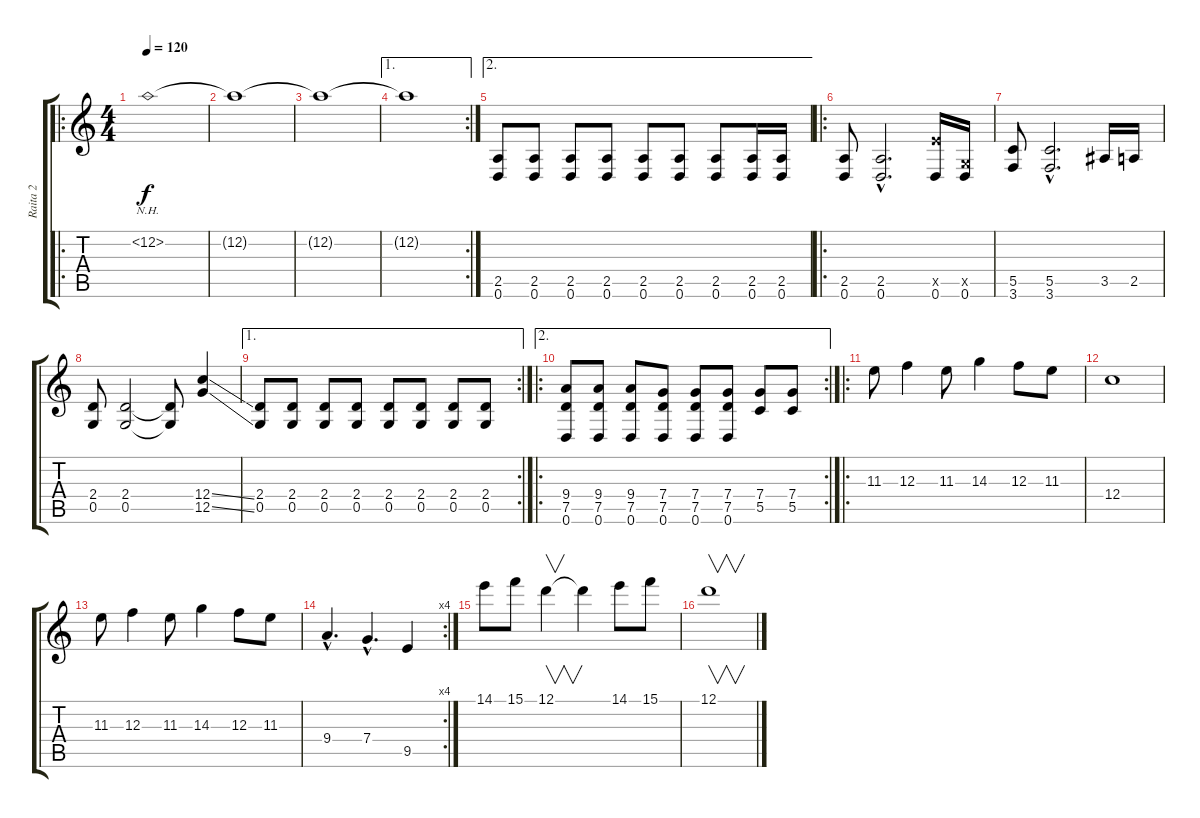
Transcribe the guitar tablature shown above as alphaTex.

\track ("Raita 2" "Raita 2") {instrument distortionguitar}
\staff {score tabs}
\tuning (D4 A3 F3 C3 G2 D2) {hide}
\ro
\ts (4 4)
\tempo 120
\clef g2
\ks c
12.2{nh}.1{dy f instrument distortionguitar} |
12.2{t}.1 |
12.2{t}.1 |
\ae 1
\rc 2
12.2{t}.1 |
\ae 2
(2.5 0.6).8 (2.5 0.6).8 (2.5 0.6).8 (2.5 0.6).8 (2.5 0.6).8 (2.5 0.6).8 (2.5 0.6).8 (2.5 0.6).16 (2.5 0.6).16 |
\ro
(2.5 0.6).8 (2.5{hac} 0.6{hac}).2{d} (9.5{x} 0.6).16 (0.5{x} 0.6).16 |
(5.5 3.6).8 (5.5{hac} 3.6{hac}).2{d} 3.5.16 2.5.16 |
(2.4 0.5).8 (2.4 0.5).2 (2.4{t} 0.5{t}).8 (12.4{ss} 12.5{ss}).4 |
\ae 1
\rc 2
(2.4 0.5).8 (2.4 0.5).8 (2.4 0.5).8 (2.4 0.5).8 (2.4 0.5).8 (2.4 0.5).8 (2.4 0.5).8 (2.4 0.5).8 |
\ae 2
\ro
\rc 2
(9.4 7.5 0.6).8 (9.4 7.5 0.6).8 (9.4 7.5 0.6).8 (7.4 7.5 0.6).8 (7.4 7.5 0.6).8 (7.4 7.5 0.6).8 (7.4 5.5).8 (7.4 5.5).8 |
\ro
11.3.8 12.3.4 11.3.8 14.3.4 12.3.8 11.3.8 |
12.4.1 |
11.3.8 12.3.4 11.3.8 14.3.4 12.3.8 11.3.8 |
\rc 4
9.4{hac}.4{d} 7.4{hac}.4{d} 9.5.4 |
14.1.8 15.1.8 12.1.4{v} 12.1{t}.4 14.1.8 15.1.8 |
12.1.1{v}
